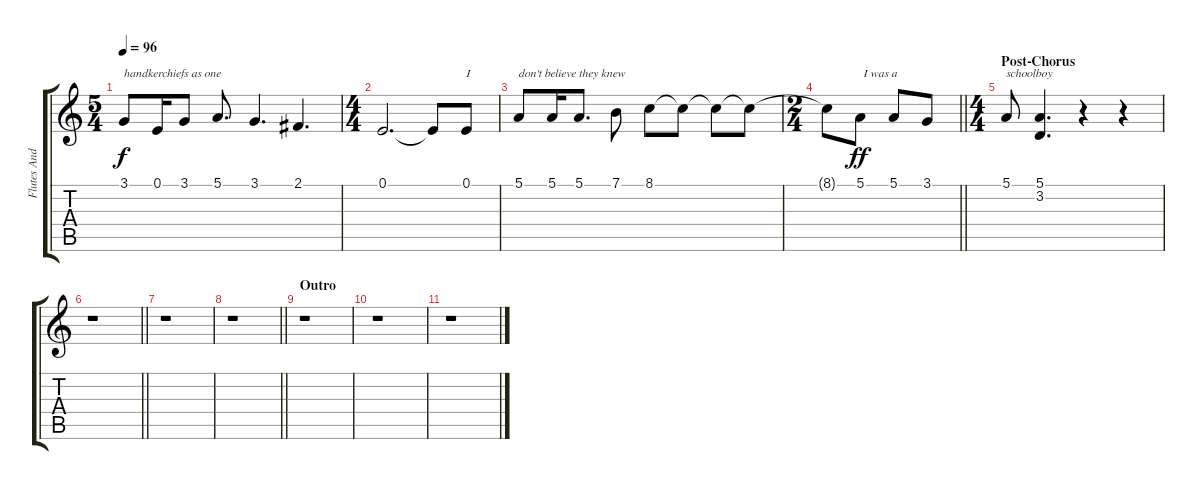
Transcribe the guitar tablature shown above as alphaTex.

\track ("Flutes And Vocals" "Flutes And") {instrument flute}
\staff {score tabs}
\tuning (E4 B3 G3 D3 A2 E2) {hide}
\ts (5 4)
\tempo 96
\clef g2
\ks c
3.1.8{txt "handkerchiefs as one" dy f} 0.1.16 3.1.8 5.1.8{d} 3.1.4{d} 2.1.4{d} |
\ts (4 4)
0.1.2{d} 0.1{t}.8 0.1.8{txt "I"} |
5.1.8{txt "don't believe they knew"} 5.1.16 5.1.8{d} 7.1.8 8.1.8 8.1{t}.8 8.1{t}.8 8.1{t}.8 |
\ts (2 4)
\barLineRight lightlight
8.1{t}.8 5.1.8{txt " I was a" dy ff} 5.1.8 3.1.8 |
\ts (4 4)
\section ("" "Post-Chorus")
5.1.8{txt "schoolboy"} (5.1 3.2).4{d} r.4 r.4 |
\barLineRight lightlight
r.1 |
r.1 |
\barLineRight lightlight
r.1 |
\section ("" "Outro")
r.1 |
r.1 |
r.1
